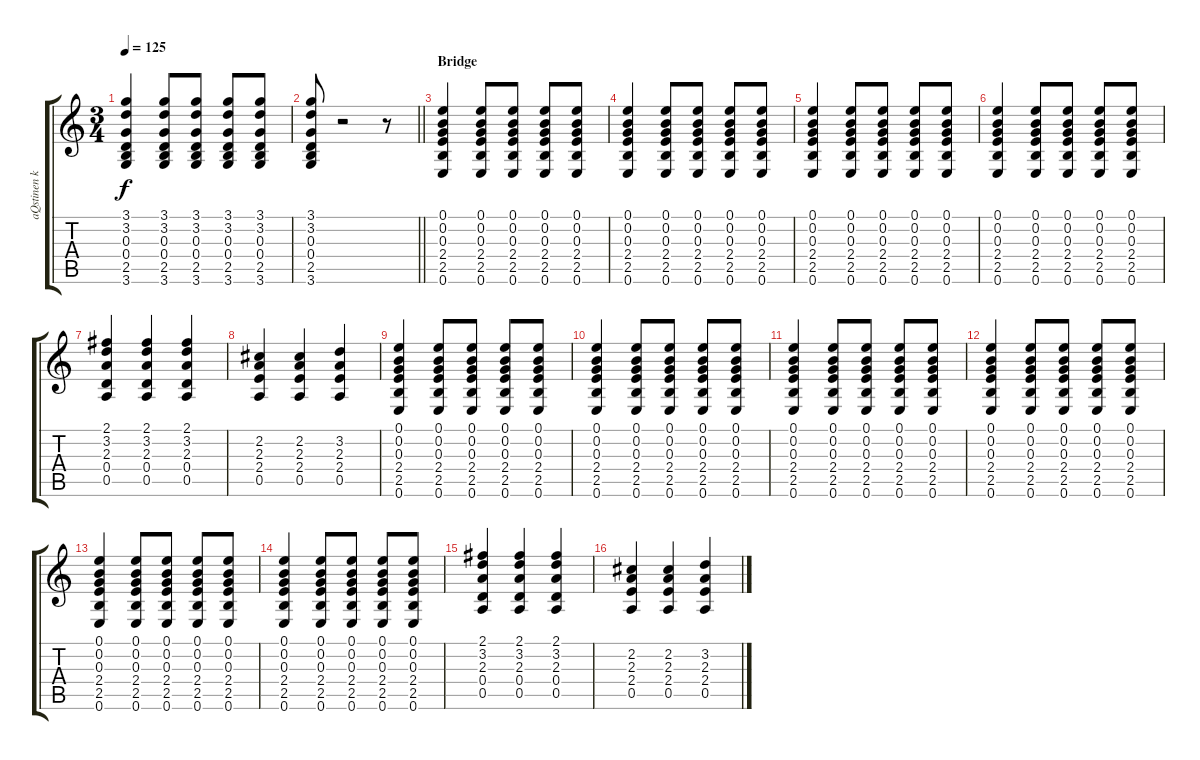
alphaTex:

\track ("aQstinen keetara X-trana niinQ" "aQstinen k") {instrument acousticguitarsteel}
\staff {score tabs}
\tuning (E4 B3 G3 D3 A2 E2) {hide}
\ts (3 4)
\tempo 125
\clef g2
\ks c
(3.1 3.2 0.3 0.4 2.5 3.6).4{dy f} (3.1 3.2 0.3 0.4 2.5 3.6).8 (3.1 3.2 0.3 0.4 2.5 3.6).8 (3.1 3.2 0.3 0.4 2.5 3.6).8 (3.1 3.2 0.3 0.4 2.5 3.6).8 |
\barLineRight lightlight
(3.1 3.2 0.3 0.4 2.5 3.6).8 r.2 r.8 |
\section ("" "Bridge")
(0.1 0.2 0.3 2.4 2.5 0.6).4 (0.1 0.2 0.3 2.4 2.5 0.6).8 (0.1 0.2 0.3 2.4 2.5 0.6).8 (0.1 0.2 0.3 2.4 2.5 0.6).8 (0.1 0.2 0.3 2.4 2.5 0.6).8 |
(0.1 0.2 0.3 2.4 2.5 0.6).4 (0.1 0.2 0.3 2.4 2.5 0.6).8 (0.1 0.2 0.3 2.4 2.5 0.6).8 (0.1 0.2 0.3 2.4 2.5 0.6).8 (0.1 0.2 0.3 2.4 2.5 0.6).8 |
(0.1 0.2 0.3 2.4 2.5 0.6).4 (0.1 0.2 0.3 2.4 2.5 0.6).8 (0.1 0.2 0.3 2.4 2.5 0.6).8 (0.1 0.2 0.3 2.4 2.5 0.6).8 (0.1 0.2 0.3 2.4 2.5 0.6).8 |
(0.1 0.2 0.3 2.4 2.5 0.6).4 (0.1 0.2 0.3 2.4 2.5 0.6).8 (0.1 0.2 0.3 2.4 2.5 0.6).8 (0.1 0.2 0.3 2.4 2.5 0.6).8 (0.1 0.2 0.3 2.4 2.5 0.6).8 |
(2.1 3.2 2.3 0.4 0.5).4 (2.1 3.2 2.3 0.4 0.5).4 (2.1 3.2 2.3 0.4 0.5).4 |
(2.2 2.3 2.4 0.5).4 (2.2 2.3 2.4 0.5).4 (3.2 2.3 2.4 0.5).4 |
(0.1 0.2 0.3 2.4 2.5 0.6).4 (0.1 0.2 0.3 2.4 2.5 0.6).8 (0.1 0.2 0.3 2.4 2.5 0.6).8 (0.1 0.2 0.3 2.4 2.5 0.6).8 (0.1 0.2 0.3 2.4 2.5 0.6).8 |
(0.1 0.2 0.3 2.4 2.5 0.6).4 (0.1 0.2 0.3 2.4 2.5 0.6).8 (0.1 0.2 0.3 2.4 2.5 0.6).8 (0.1 0.2 0.3 2.4 2.5 0.6).8 (0.1 0.2 0.3 2.4 2.5 0.6).8 |
(0.1 0.2 0.3 2.4 2.5 0.6).4 (0.1 0.2 0.3 2.4 2.5 0.6).8 (0.1 0.2 0.3 2.4 2.5 0.6).8 (0.1 0.2 0.3 2.4 2.5 0.6).8 (0.1 0.2 0.3 2.4 2.5 0.6).8 |
(0.1 0.2 0.3 2.4 2.5 0.6).4 (0.1 0.2 0.3 2.4 2.5 0.6).8 (0.1 0.2 0.3 2.4 2.5 0.6).8 (0.1 0.2 0.3 2.4 2.5 0.6).8 (0.1 0.2 0.3 2.4 2.5 0.6).8 |
(0.1 0.2 0.3 2.4 2.5 0.6).4 (0.1 0.2 0.3 2.4 2.5 0.6).8 (0.1 0.2 0.3 2.4 2.5 0.6).8 (0.1 0.2 0.3 2.4 2.5 0.6).8 (0.1 0.2 0.3 2.4 2.5 0.6).8 |
(0.1 0.2 0.3 2.4 2.5 0.6).4 (0.1 0.2 0.3 2.4 2.5 0.6).8 (0.1 0.2 0.3 2.4 2.5 0.6).8 (0.1 0.2 0.3 2.4 2.5 0.6).8 (0.1 0.2 0.3 2.4 2.5 0.6).8 |
(2.1 3.2 2.3 0.4 0.5).4 (2.1 3.2 2.3 0.4 0.5).4 (2.1 3.2 2.3 0.4 0.5).4 |
(2.2 2.3 2.4 0.5).4 (2.2 2.3 2.4 0.5).4 (3.2 2.3 2.4 0.5).4
